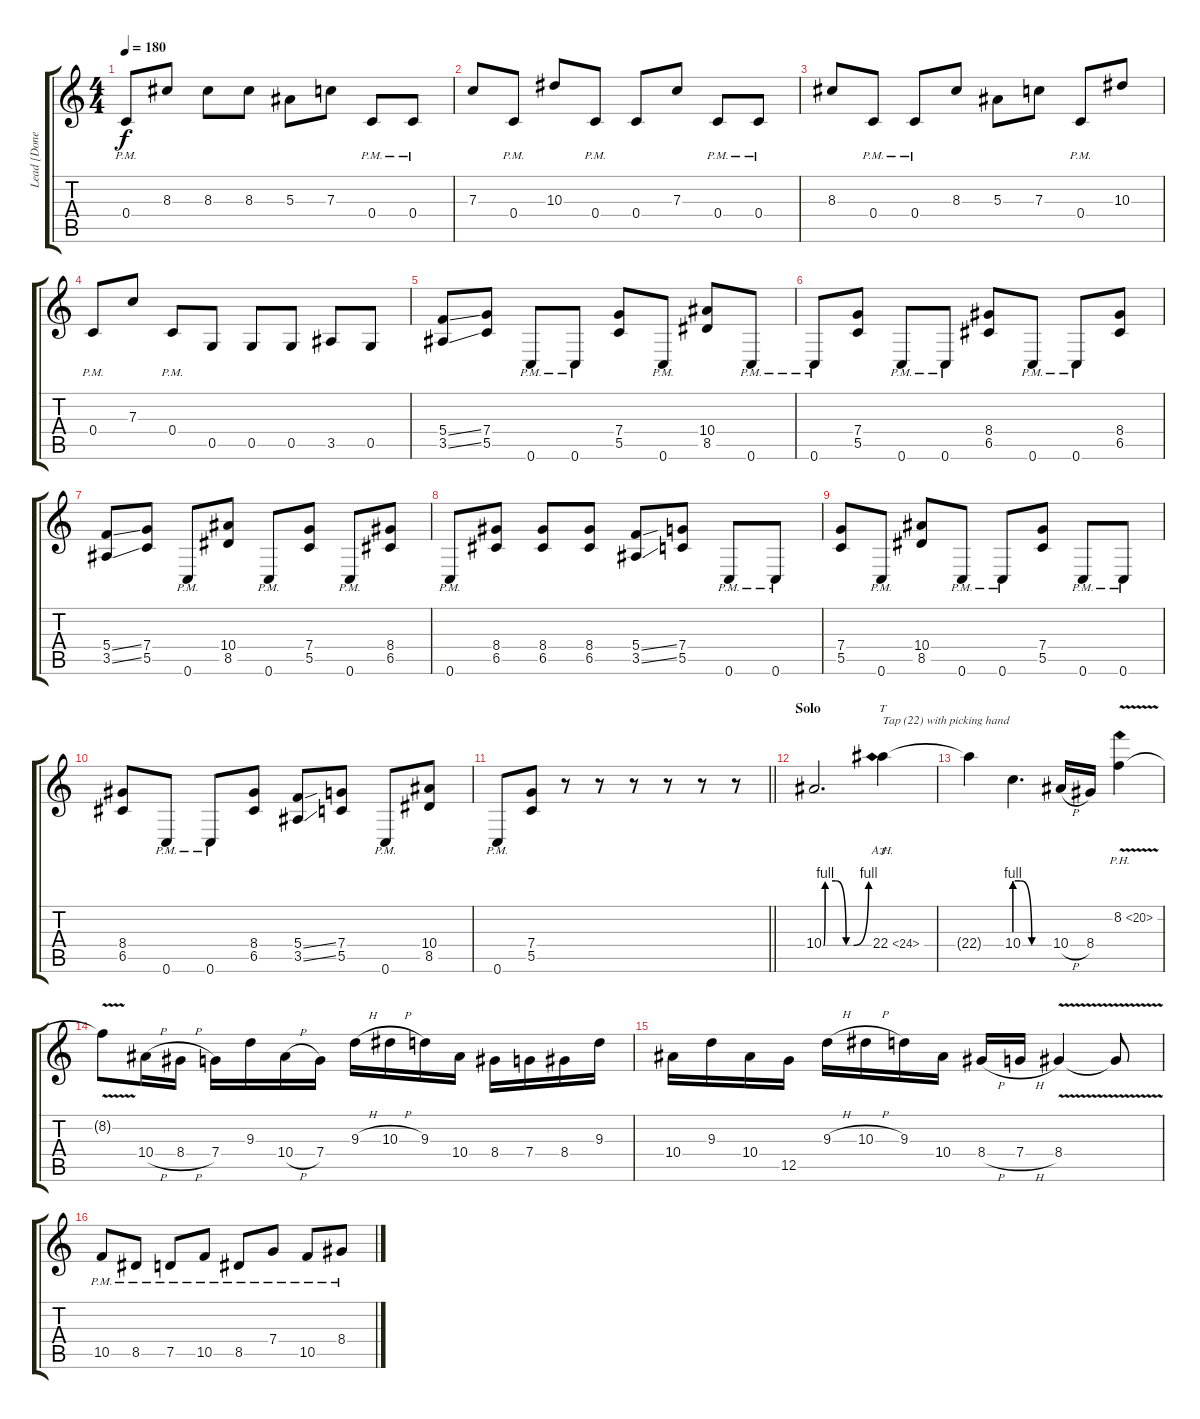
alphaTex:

\track ("Lead [Donegan]" "Lead [Done") {instrument distortionguitar}
\staff {score tabs}
\tuning (D4 A3 F3 C3 G2 C2) {hide}
\ts (4 4)
\tempo 180
\clef g2
\ks c
0.4{pm}.8{dy f} 8.3.8 8.3.8 8.3.8 5.3.8 7.3.8 0.4{pm}.8 0.4{pm}.8 |
7.3.8 0.4{pm}.8 10.3.8 0.4{pm}.8 0.4.8 7.3.8 0.4{pm}.8 0.4{pm}.8 |
8.3.8 0.4{pm}.8 0.4{pm}.8 8.3.8 5.3.8 7.3.8 0.4{pm}.8 10.3.8 |
0.4{pm}.8 7.3.8 0.4{pm}.8 0.5.8 0.5.8 0.5.8 3.5.8 0.5.8 |
(5.4{ss} 3.5{ss}).8 (7.4 5.5).8 0.6{pm}.8 0.6{pm}.8 (7.4 5.5).8 0.6{pm}.8 (10.4 8.5).8 0.6{pm}.8 |
0.6{pm}.8 (7.4 5.5).8 0.6{pm}.8 0.6{pm}.8 (8.4 6.5).8 0.6{pm}.8 0.6{pm}.8 (8.4 6.5).8 |
(5.4{ss} 3.5{ss}).8 (7.4 5.5).8 0.6{pm}.8 (10.4 8.5).8 0.6{pm}.8 (7.4 5.5).8 0.6{pm}.8 (8.4 6.5).8 |
0.6{pm}.8 (8.4 6.5).8 (8.4 6.5).8 (8.4 6.5).8 (5.4{ss} 3.5{ss}).8 (7.4 5.5).8 0.6{pm}.8 0.6{pm}.8 |
(7.4 5.5).8 0.6{pm}.8 (10.4 8.5).8 0.6{pm}.8 0.6{pm}.8 (7.4 5.5).8 0.6{pm}.8 0.6{pm}.8 |
(8.4 6.5).8 0.6{pm}.8 0.6{pm}.8 (8.4 6.5).8 (5.4{ss} 3.5{ss}).8 (7.4 5.5).8 0.6{pm}.8 (10.4 8.5).8 |
\barLineRight lightlight
0.6{pm}.8 (7.4 5.5).8 r.8 r.8 r.8 r.8 r.8 r.8 |
\section ("" "Solo")
10.4{be (custom 0 0 2 4 16 4 30 0 34 0 40 0 60 4)}.2{d} 22.4{ah 2}.4{tt txt "Tap (22) with picking hand"} |
22.4{t}.4 10.4{be (custom 0 4 10 4 30 0 60 0)}.4{d} 10.4{h}.16 8.4.16 8.2{ph 12 v}.4 |
8.2{t}.8 10.4{h}.16 8.4{h}.16 7.4.16 9.3.16 10.4{h}.16 7.4.16 9.3{h}.16 10.3{h}.16 9.3.16 10.4.16 8.4.16 7.4.16 8.4.16 9.3.16 |
10.4.16 9.3.16 10.4.16 12.5.16 9.3{h}.16 10.3{h}.16 9.3.16 10.4.16 8.4{h}.16 7.4{h}.16 8.4{v}.4 8.4{t}.8 |
10.5{pm}.8 8.5{pm}.8 7.5{pm}.8 10.5{pm}.8 8.5{pm}.8 7.4{pm}.8 10.5{pm}.8 8.4{pm}.8
